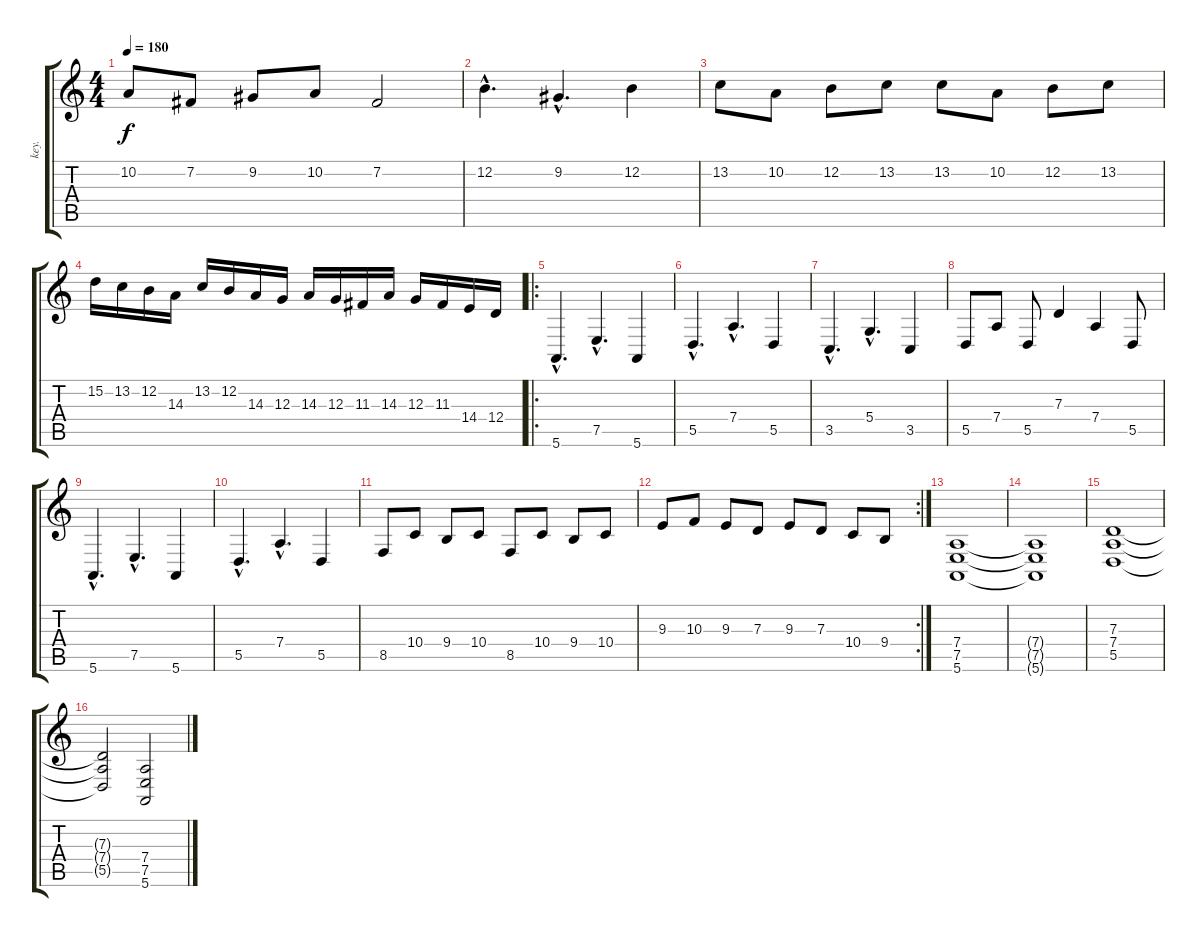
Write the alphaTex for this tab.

\track ("key." "key.") {instrument stringensemble1}
\staff {score tabs}
\tuning (E4 B3 G3 D3 A2 E2) {hide}
\ts (4 4)
\tempo 180
\clef g2
\ks c
10.2.8{dy f} 7.2.8 9.2.8 10.2.8 7.2.2 |
12.2{hac}.4{d} 9.2{hac}.4{d} 12.2.4 |
13.2.8 10.2.8 12.2.8 13.2.8 13.2.8 10.2.8 12.2.8 13.2.8 |
15.2.16 13.2.16 12.2.16 14.3.16 13.2.16 12.2.16 14.3.16 12.3.16 14.3.16 12.3.16 11.3.16 14.3.16 12.3.16 11.3.16 14.4.16 12.4.16 |
\ro
5.6{hac}.4{d} 7.5{hac}.4{d} 5.6.4 |
5.5{hac}.4{d} 7.4{hac}.4{d} 5.5.4 |
3.5{hac}.4{d} 5.4{hac}.4{d} 3.5.4 |
5.5.8 7.4.8 5.5.8 7.3.4 7.4.4 5.5.8 |
5.6{hac}.4{d} 7.5{hac}.4{d} 5.6.4 |
5.5{hac}.4{d} 7.4{hac}.4{d} 5.5.4 |
8.5.8 10.4.8 9.4.8 10.4.8 8.5.8 10.4.8 9.4.8 10.4.8 |
\rc 2
9.3.8 10.3.8 9.3.8 7.3.8 9.3.8 7.3.8 10.4.8 9.4.8 |
(7.4 7.5 5.6).1 |
(7.4{t} 7.5{t} 5.6{t}).1 |
(7.3 7.4 5.5).1 |
(7.3{t} 7.4{t} 5.5{t}).2 (7.4 7.5 5.6).2
